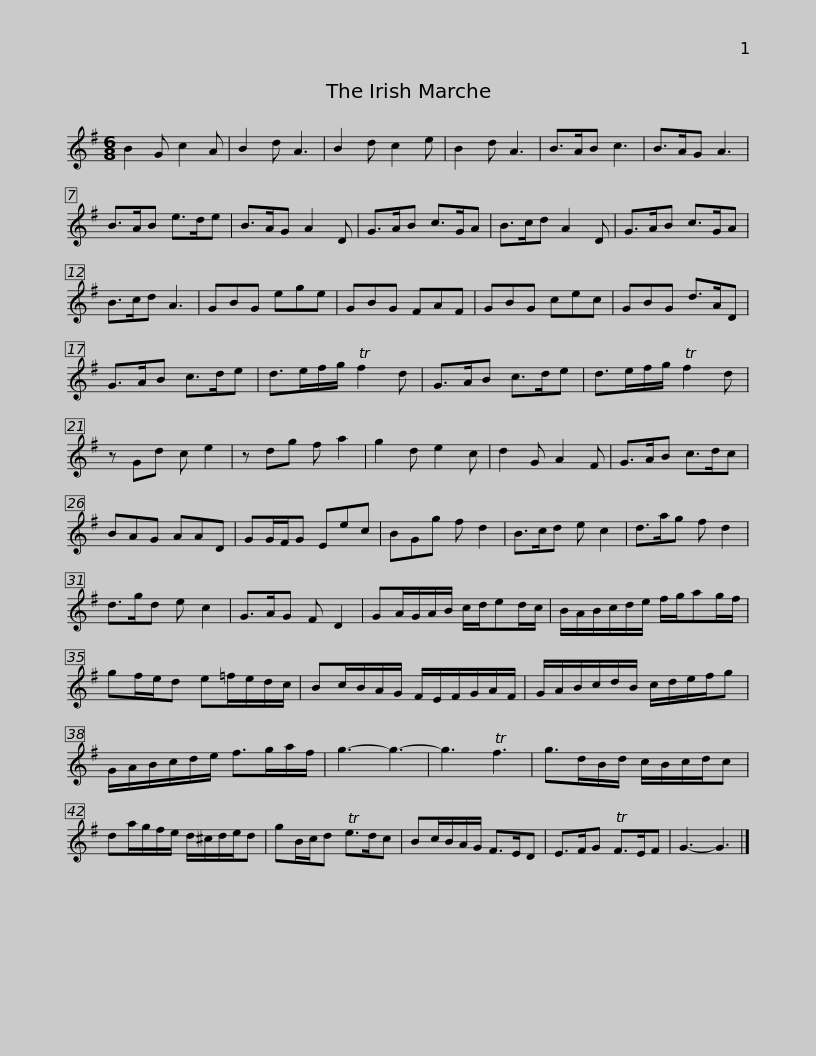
X:1
L:1/8
M:6/8
I:linebreak $
K:G
V:1 treble
V:1
 B2 G c2 A | B2 d A3 | B2 d c2 e | B2 d A3 | B>AB c3 | %5
 B>AG A3 | B>AB e>de | B>AG A2 D |$ G>AB c>GA | B>cd A2 D | %10
 G>AB c>GA | B>cd A3 | GBG ege | GBG FAF | GBG cec |$ %15
 GBG d>AD | G>AB c>de | d>ef/g/ Tf2 d | G>AB c>de | d>ef/g/ Tf2 d | %20
 z Gd c e2 | z dg f a2 |$ g2 d e2 c | d2 G A2 F | G>AB c>dc | %25
 BAG AAD | GG/F/G Eec | BGg f d2 | B>cd e c2 | d>ag f d2 |$ %30
 d>gd e c2 | G>AG F D2 | GA/G/A/B/ c/d/ed/c/ | B/A/B/c/d/e/ f/g/ag/f/ | gf/e/d e=f/e/d/c/ |$ %35
 Bc/B/A/G/ F/E/F/G/A/F/ | G/A/B/c/d/B/ c/d/e/f/g | G/A/B/c/d/e/ f>ga/f/ | g3- g3- | g3 Tf3 | %40
 g>dB/d/ c/B/c/d/c |$ da/g/f/e/ d/^c/d/e/d | gB/c/d Te>dc | Bc/B/A/G/ F>ED | E>FG TF>EF | %45
 G3- G3 |] %46
